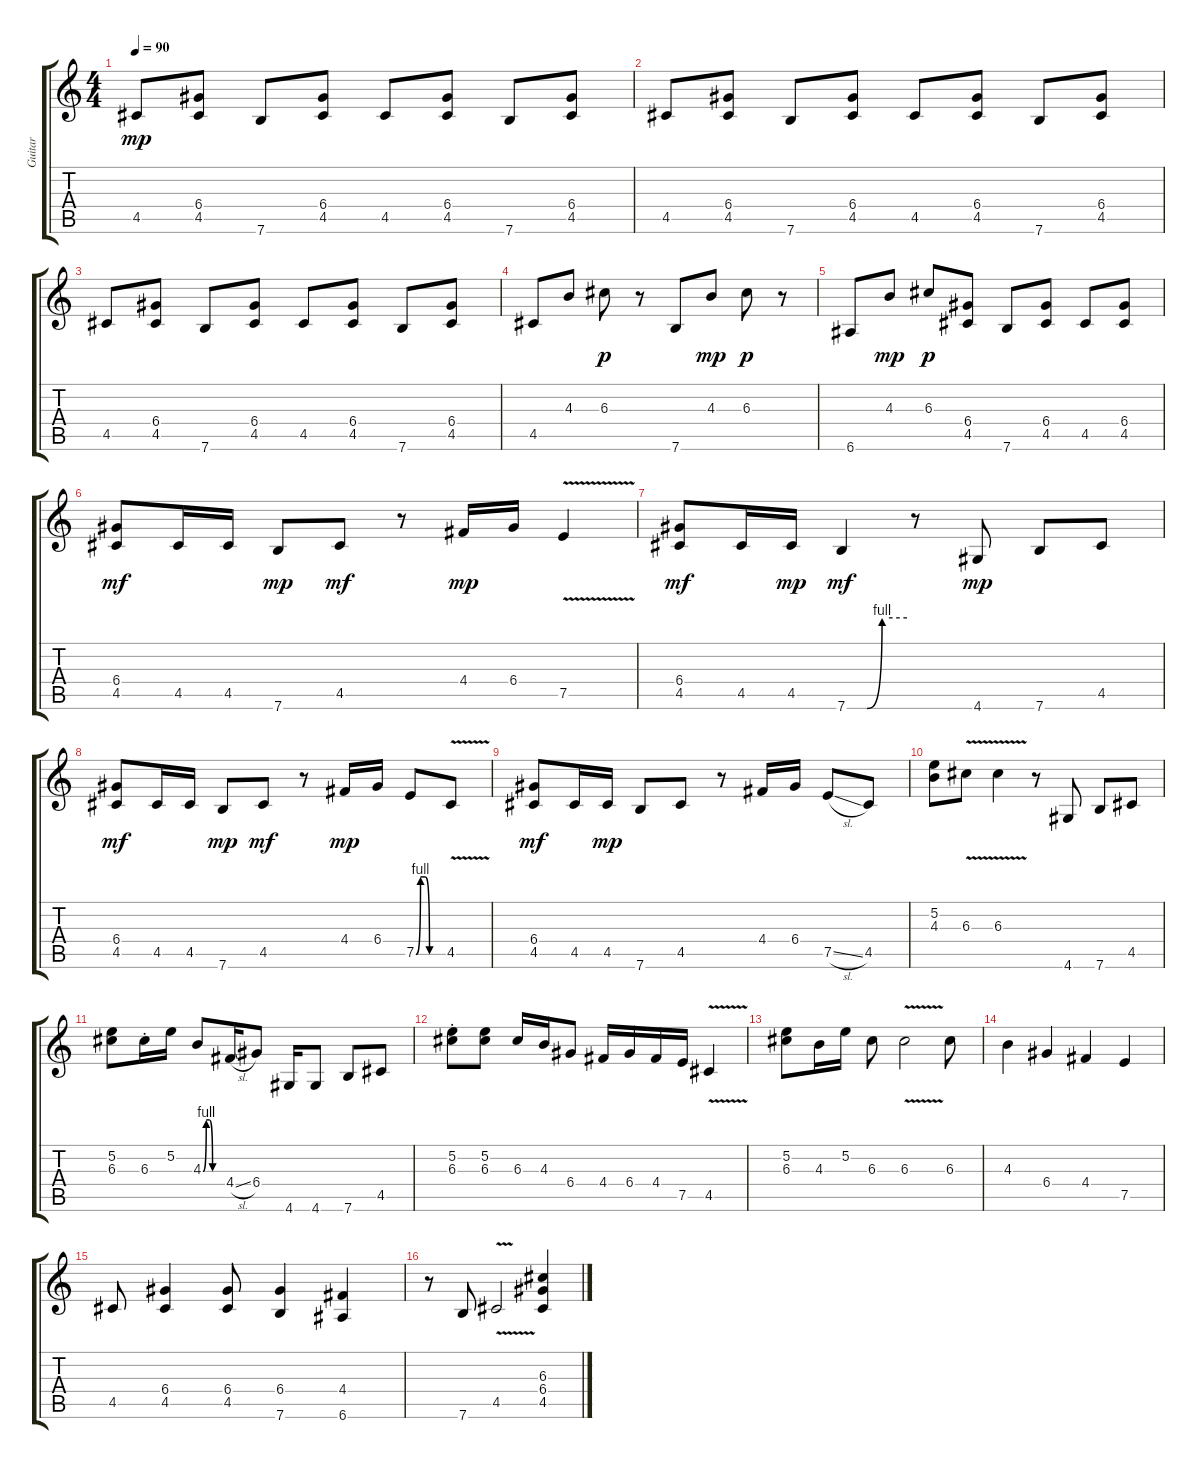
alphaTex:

\track ("Guitar" "Guitar") {instrument acousticguitarsteel}
\staff {score tabs}
\tuning (E4 B3 G3 D3 A2 E2) {hide}
\ts (4 4)
\tempo 90
\clef g2
\ks c
4.5.8{dy mp} (6.4 4.5).8 7.6.8 (6.4 4.5).8 4.5.8 (6.4 4.5).8 7.6.8 (6.4 4.5).8 |
4.5.8 (6.4 4.5).8 7.6.8 (6.4 4.5).8 4.5.8 (6.4 4.5).8 7.6.8 (6.4 4.5).8 |
4.5.8 (6.4 4.5).8 7.6.8 (6.4 4.5).8 4.5.8 (6.4 4.5).8 7.6.8 (6.4 4.5).8 |
4.5.8 4.3.8 6.3.8{dy p} r.8 7.6.8 4.3.8{dy mp} 6.3.8{dy p} r.8 |
6.6.8 4.3.8{dy mp} 6.3.8{dy p} (6.4 4.5).8 7.6.8 (6.4 4.5).8 4.5.8 (6.4 4.5).8 |
(6.4 4.5).8{dy mf} 4.5.16 4.5.16 7.6.8{dy mp} 4.5.8{dy mf} r.8 4.4.16{dy mp} 6.4.16 7.5{v}.4 |
(6.4 4.5).8{dy mf} 4.5.16 4.5.16{dy mp} 7.6{be (custom 0 0 20 0 35 4 60 4)}.4{dy mf} r.8 4.6.8{dy mp} 7.6.8 4.5.8 |
(6.4 4.5).8{dy mf} 4.5.16 4.5.16 7.6.8{dy mp} 4.5.8{dy mf} r.8 4.4.16{dy mp} 6.4.16 7.5{be (custom 0 0 10 4 20 4 30 0 60 0)}.8 4.5{v}.8 |
(6.4 4.5).8{dy mf} 4.5.16 4.5.16{dy mp} 7.6.8 4.5.8 r.8 4.4.16 6.4.16 7.5{sl}.8 4.5.8 |
(5.2 4.3).8 6.3{v}.8 6.3{v}.4 r.8 4.6.8 7.6.8 4.5.8 |
(5.2 6.3).8 6.3{st}.16 5.2.16 4.3{be (custom 0 0 10 4 20 4 30 0 60 0)}.8 4.4{sl}.16 6.4.8 4.6.16 4.6.8 7.6.8 4.5.8 |
(5.2{st} 6.3{st}).8 (5.2 6.3).8 6.3.16 4.3.16 6.4.8 4.4.16 6.4.16 4.4.16 7.5.16 4.5{v}.4 |
(5.2 6.3).8 4.3.16 5.2.16 6.3.8 6.3{v}.2 6.3.8 |
4.3.4 6.4.4 4.4.4 7.5.4 |
4.5.8 (6.4 4.5).4 (6.4 4.5).8 (6.4 7.6).4 (4.4 6.6).4 |
r.8 7.6.8 4.5{v}.2 (6.3 6.4 4.5).4
